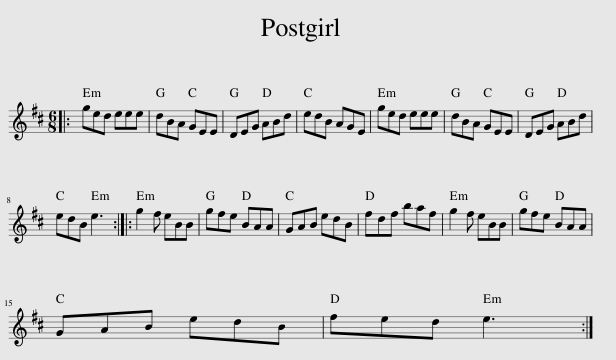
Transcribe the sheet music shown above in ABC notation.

X:1
L:1/8
M:6/8
I:linebreak $
K:D
V:1 treble
V:1
|: ged eee | dBA GEE | DEG ABd | edB AGE | ged eee | %5
 dBA GEE | DEG ABd |$ edB e3 :: g2 f eBB | gfe BAA | %10
 GAB edB | fdf baf | g2 f eBB | gfe BAA |$ GAB edB | %15
 fed e3 :| %16
